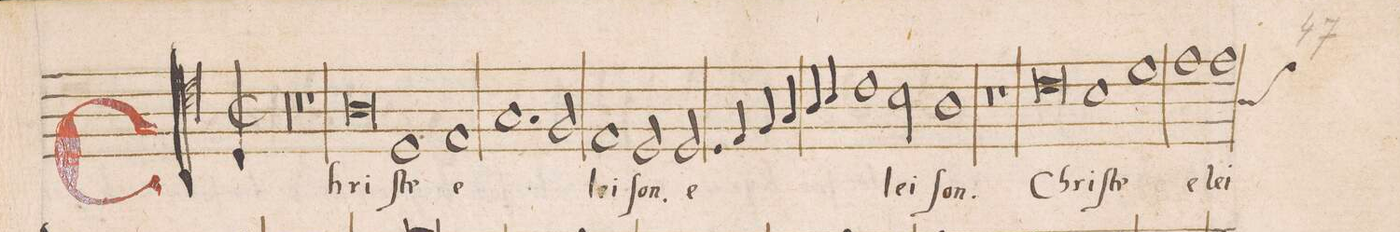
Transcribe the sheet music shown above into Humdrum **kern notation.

**kern	**text
*I"TENOR	*
*clefC4	*
*k[]	*
*met(C|)	*
*M2/1	*
00r	.
=29-	=29-
=30-	=30-
0r	.
=31-	=31-
1r	.
0A	Chri-
=32-	=32-
1D	-ſte
=33-	=33-
1E	e-
1.G	.
=34-	=34-
2F/	.
1E	-lei-
=35-	=35-
2D/	-ſon.
2.D/	e-
4E/	.
4F/	.
4G/	.
=36	=36
4A/	.
4B/	.
1c	.
2B\	-lei-
=37-	=37-
1A	-ſon.
1r	.
=38-	=38-
0r	.
=39	=39
0c	Chri-
=40-	=40-
1B	-ſte
1d	.
=41	=41
1e	e-
1e	-lei-
*custos:A	*
=42	=42
*-	*-
